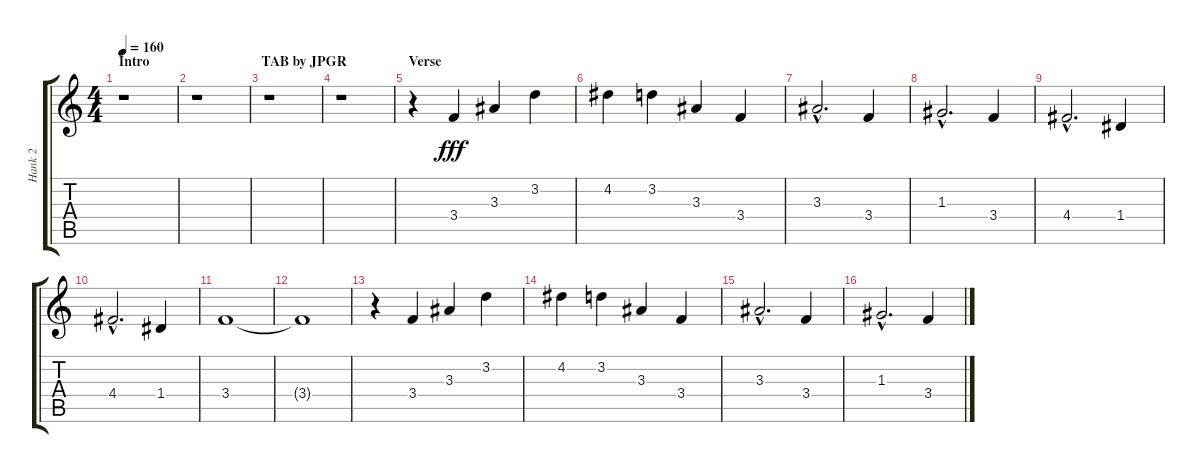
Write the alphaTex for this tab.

\track ("Hank 2" "Hank 2") {instrument electricguitarjazz}
\staff {score tabs}
\tuning (E4 B3 G3 D3 A2 E2) {hide}
\ts (4 4)
\section ("" "Intro                                TAB by JPGR")
\tempo 160
\clef g2
\ks c
r.1{dy fff instrument electricguitarjazz} |
r.1 |
r.1 |
r.1 |
\section ("" "Verse")
r.4 3.4.4 3.3.4 3.2.4 |
4.2.4 3.2.4 3.3.4 3.4.4 |
3.3{hac}.2{d} 3.4.4 |
1.3{hac}.2{d} 3.4.4 |
4.4{hac}.2{d} 1.4.4 |
4.4{hac}.2{d} 1.4.4 |
3.4.1 |
3.4{t}.1 |
r.4 3.4.4 3.3.4 3.2.4 |
4.2.4 3.2.4 3.3.4 3.4.4 |
3.3{hac}.2{d} 3.4.4 |
1.3{hac}.2{d} 3.4.4
